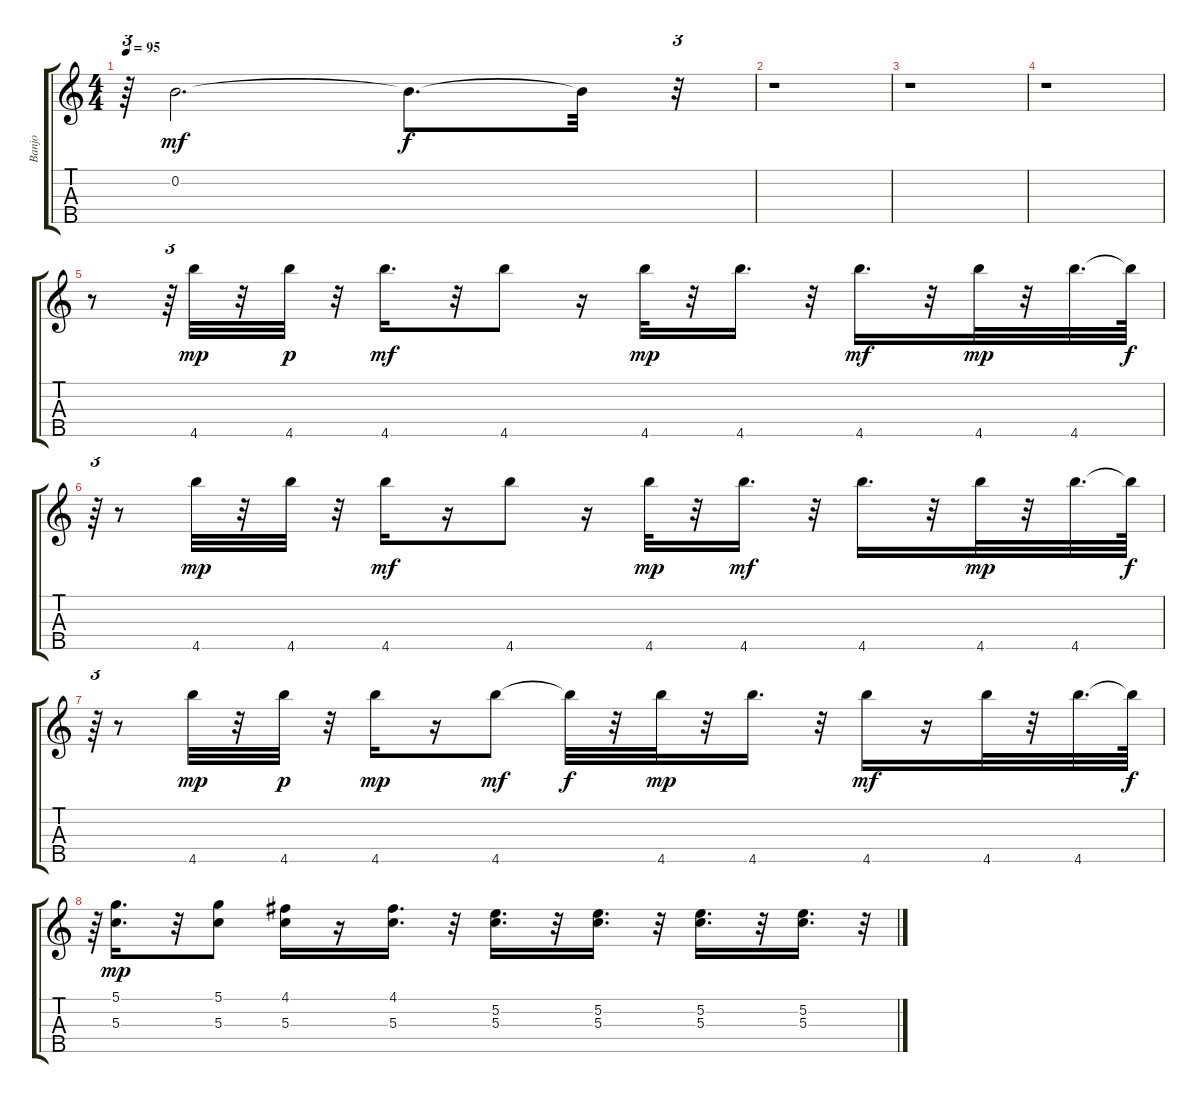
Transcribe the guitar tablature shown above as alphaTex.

\track ("Banjo" "Banjo") {instrument banjo}
\staff {score tabs}
\tuning (D4 B3 G3 D3 G4) {hide}
\displaytranspose 12
\ts (4 4)
\tempo 95
\clef g2
\ks c
r.64{tu (3 2) dy mp} 0.2.2{d dy mf} 0.2{t}.8{d dy f} 0.2{t}.32 r.32{tu (3 2)} |
r.1 |
r.1 |
r.1 |
r.8 r.64{tu (3 2)} 4.5.32{dy mp} r.32 4.5.32{dy p} r.32 4.5.16{d dy mf} r.32 4.5.8 r.16 4.5.32{dy mp} r.32 4.5.16{d} r.32 4.5.16{d dy mf} r.32 4.5.32{dy mp} r.32 4.5.32{d} 4.5{t}.64{dy f} |
r.64{tu (3 2)} r.8 4.5.32{dy mp} r.32 4.5.32 r.32 4.5.16{dy mf} r.16 4.5.8 r.16 4.5.32{dy mp} r.32 4.5.16{d dy mf} r.32 4.5.16{d} r.32 4.5.32{dy mp} r.32 4.5.32{d} 4.5{t}.64{dy f} |
r.64{tu (3 2)} r.8 4.5.32{dy mp} r.32 4.5.32{dy p} r.32 4.5.16{dy mp} r.16 4.5.8{dy mf} 4.5{t}.32{dy f} r.32 4.5.32{dy mp} r.32 4.5.16{d} r.32 4.5.16{dy mf} r.16 4.5.32 r.32 4.5.32{d} 4.5{t}.64{dy f} |
r.64{tu (3 2)} (5.1 5.3).16{d dy mp} r.32 (5.1 5.3).8 (4.1 5.3).16 r.16 (4.1 5.3).16{d} r.32 (5.2 5.3).16{d} r.32 (5.2 5.3).16{d} r.32 (5.2 5.3).16{d} r.32 (5.2 5.3).16{d} r.32{tu (3 2)}
